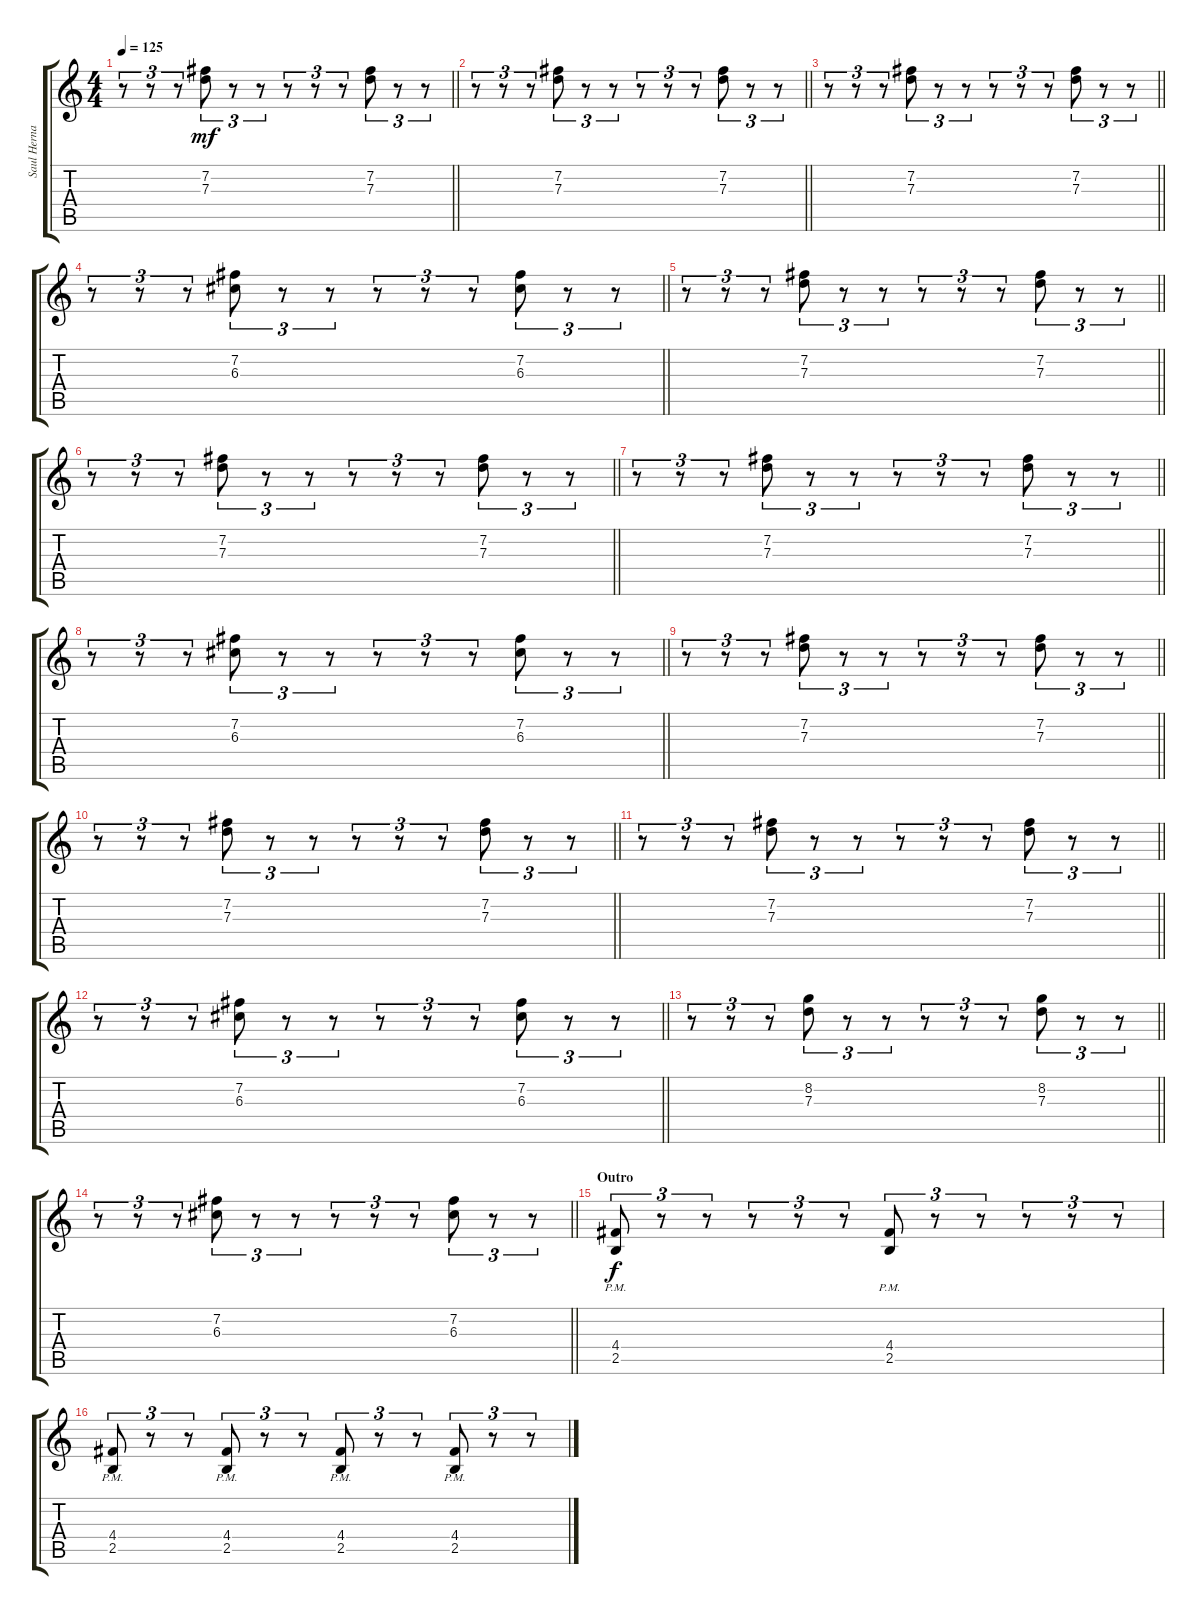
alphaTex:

\track ("Saul Hernandez" "Saul Herna") {instrument distortionguitar}
\staff {score tabs}
\tuning (E4 B3 G3 D3 A2 E2) {hide}
\ts (4 4)
\tempo 125
\clef g2
\barLineRight lightlight
\ks c
r.8{tu (3 2) dy mf} r.8{tu (3 2)} r.8{tu (3 2)} (7.2 7.3).8{tu (3 2)} r.8{tu (3 2)} r.8{tu (3 2)} r.8{tu (3 2)} r.8{tu (3 2)} r.8{tu (3 2)} (7.2 7.3).8{tu (3 2)} r.8{tu (3 2)} r.8{tu (3 2)} |
\barLineRight lightlight
r.8{tu (3 2)} r.8{tu (3 2)} r.8{tu (3 2)} (7.2 7.3).8{tu (3 2)} r.8{tu (3 2)} r.8{tu (3 2)} r.8{tu (3 2)} r.8{tu (3 2)} r.8{tu (3 2)} (7.2 7.3).8{tu (3 2)} r.8{tu (3 2)} r.8{tu (3 2)} |
\barLineRight lightlight
r.8{tu (3 2)} r.8{tu (3 2)} r.8{tu (3 2)} (7.2 7.3).8{tu (3 2)} r.8{tu (3 2)} r.8{tu (3 2)} r.8{tu (3 2)} r.8{tu (3 2)} r.8{tu (3 2)} (7.2 7.3).8{tu (3 2)} r.8{tu (3 2)} r.8{tu (3 2)} |
\barLineRight lightlight
r.8{tu (3 2)} r.8{tu (3 2)} r.8{tu (3 2)} (7.2 6.3).8{tu (3 2)} r.8{tu (3 2)} r.8{tu (3 2)} r.8{tu (3 2)} r.8{tu (3 2)} r.8{tu (3 2)} (7.2 6.3).8{tu (3 2)} r.8{tu (3 2)} r.8{tu (3 2)} |
\barLineRight lightlight
r.8{tu (3 2)} r.8{tu (3 2)} r.8{tu (3 2)} (7.2 7.3).8{tu (3 2)} r.8{tu (3 2)} r.8{tu (3 2)} r.8{tu (3 2)} r.8{tu (3 2)} r.8{tu (3 2)} (7.2 7.3).8{tu (3 2)} r.8{tu (3 2)} r.8{tu (3 2)} |
\barLineRight lightlight
r.8{tu (3 2)} r.8{tu (3 2)} r.8{tu (3 2)} (7.2 7.3).8{tu (3 2)} r.8{tu (3 2)} r.8{tu (3 2)} r.8{tu (3 2)} r.8{tu (3 2)} r.8{tu (3 2)} (7.2 7.3).8{tu (3 2)} r.8{tu (3 2)} r.8{tu (3 2)} |
\barLineRight lightlight
r.8{tu (3 2)} r.8{tu (3 2)} r.8{tu (3 2)} (7.2 7.3).8{tu (3 2)} r.8{tu (3 2)} r.8{tu (3 2)} r.8{tu (3 2)} r.8{tu (3 2)} r.8{tu (3 2)} (7.2 7.3).8{tu (3 2)} r.8{tu (3 2)} r.8{tu (3 2)} |
\barLineRight lightlight
r.8{tu (3 2)} r.8{tu (3 2)} r.8{tu (3 2)} (7.2 6.3).8{tu (3 2)} r.8{tu (3 2)} r.8{tu (3 2)} r.8{tu (3 2)} r.8{tu (3 2)} r.8{tu (3 2)} (7.2 6.3).8{tu (3 2)} r.8{tu (3 2)} r.8{tu (3 2)} |
\barLineRight lightlight
r.8{tu (3 2)} r.8{tu (3 2)} r.8{tu (3 2)} (7.2 7.3).8{tu (3 2)} r.8{tu (3 2)} r.8{tu (3 2)} r.8{tu (3 2)} r.8{tu (3 2)} r.8{tu (3 2)} (7.2 7.3).8{tu (3 2)} r.8{tu (3 2)} r.8{tu (3 2)} |
\barLineRight lightlight
r.8{tu (3 2)} r.8{tu (3 2)} r.8{tu (3 2)} (7.2 7.3).8{tu (3 2)} r.8{tu (3 2)} r.8{tu (3 2)} r.8{tu (3 2)} r.8{tu (3 2)} r.8{tu (3 2)} (7.2 7.3).8{tu (3 2)} r.8{tu (3 2)} r.8{tu (3 2)} |
\barLineRight lightlight
r.8{tu (3 2)} r.8{tu (3 2)} r.8{tu (3 2)} (7.2 7.3).8{tu (3 2)} r.8{tu (3 2)} r.8{tu (3 2)} r.8{tu (3 2)} r.8{tu (3 2)} r.8{tu (3 2)} (7.2 7.3).8{tu (3 2)} r.8{tu (3 2)} r.8{tu (3 2)} |
\barLineRight lightlight
r.8{tu (3 2)} r.8{tu (3 2)} r.8{tu (3 2)} (7.2 6.3).8{tu (3 2)} r.8{tu (3 2)} r.8{tu (3 2)} r.8{tu (3 2)} r.8{tu (3 2)} r.8{tu (3 2)} (7.2 6.3).8{tu (3 2)} r.8{tu (3 2)} r.8{tu (3 2)} |
\barLineRight lightlight
r.8{tu (3 2)} r.8{tu (3 2)} r.8{tu (3 2)} (8.2 7.3).8{tu (3 2)} r.8{tu (3 2)} r.8{tu (3 2)} r.8{tu (3 2)} r.8{tu (3 2)} r.8{tu (3 2)} (8.2 7.3).8{tu (3 2)} r.8{tu (3 2)} r.8{tu (3 2)} |
\barLineRight lightlight
r.8{tu (3 2)} r.8{tu (3 2)} r.8{tu (3 2)} (7.2 6.3).8{tu (3 2)} r.8{tu (3 2)} r.8{tu (3 2)} r.8{tu (3 2)} r.8{tu (3 2)} r.8{tu (3 2)} (7.2 6.3).8{tu (3 2)} r.8{tu (3 2)} r.8{tu (3 2)} |
\section ("" "Outro")
(4.4{pm} 2.5{pm}).8{tu (3 2) dy f} r.8{tu (3 2)} r.8{tu (3 2)} r.8{tu (3 2)} r.8{tu (3 2)} r.8{tu (3 2)} (4.4{pm} 2.5{pm}).8{tu (3 2)} r.8{tu (3 2)} r.8{tu (3 2)} r.8{tu (3 2)} r.8{tu (3 2)} r.8{tu (3 2)} |
(4.4{pm} 2.5{pm}).8{tu (3 2)} r.8{tu (3 2)} r.8{tu (3 2)} (4.4{pm} 2.5{pm}).8{tu (3 2)} r.8{tu (3 2)} r.8{tu (3 2)} (4.4{pm} 2.5{pm}).8{tu (3 2)} r.8{tu (3 2)} r.8{tu (3 2)} (4.4{pm} 2.5{pm}).8{tu (3 2)} r.8{tu (3 2)} r.8{tu (3 2)}
